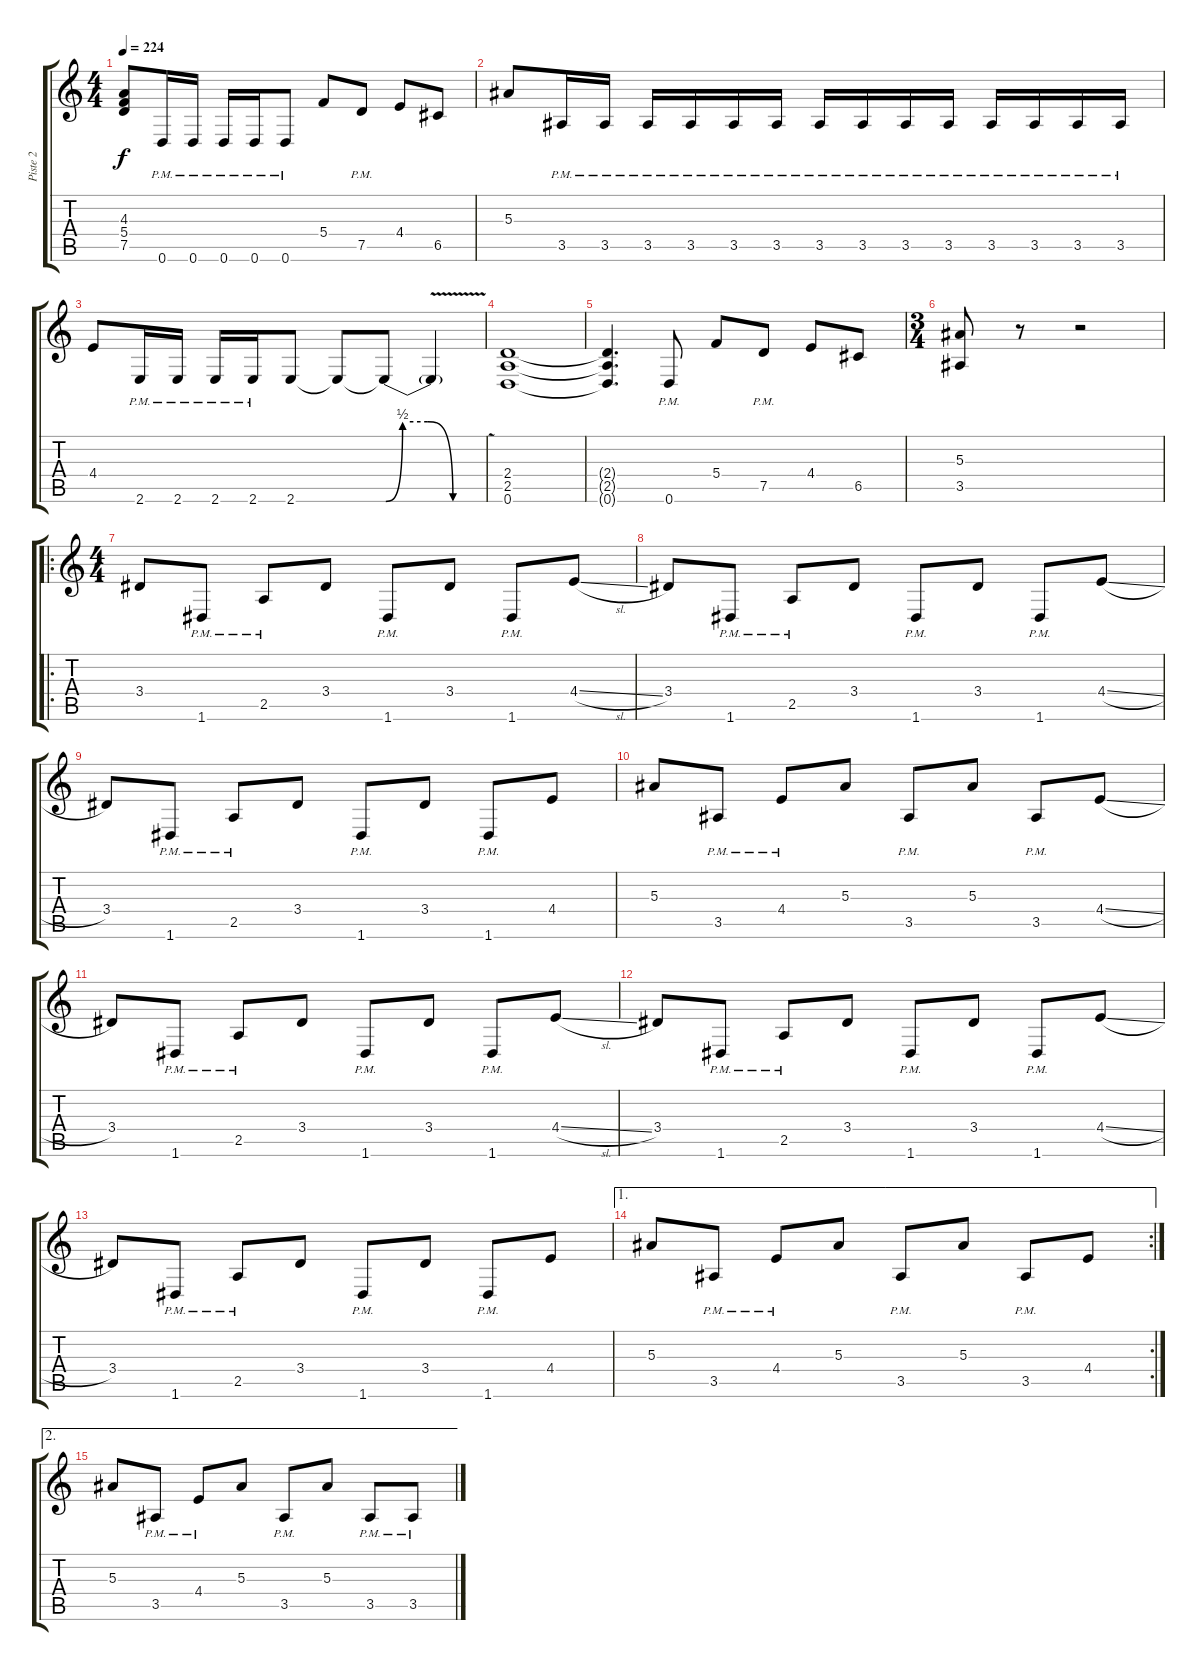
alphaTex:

\track ("Piste 2" "Piste 2") {instrument overdrivenguitar}
\staff {score tabs}
\tuning (D4 A3 F3 C3 G2 D2) {hide}
\ts (4 4)
\tempo 224
\clef g2
\ks c
(4.3 5.4 7.5).8{dy f} 0.6{pm}.16 0.6{pm}.16 0.6{pm}.16 0.6{pm}.16 0.6{pm}.8 5.4.8 7.5{pm}.8 4.4.8 6.5.8 |
5.3.8 3.5{pm}.16 3.5{pm}.16 3.5{pm}.16 3.5{pm}.16 3.5{pm}.16 3.5{pm}.16 3.5{pm}.16 3.5{pm}.16 3.5{pm}.16 3.5{pm}.16 3.5{pm}.16 3.5{pm}.16 3.5{pm}.16 3.5{pm}.16 |
4.4.8 2.6{pm}.16 2.6{pm}.16 2.6{pm}.16 2.6{pm}.16 2.6.8 2.6{t}.8 2.6{be (custom 0 0 10 2 25 2 40 0 60 0) t}.8 2.6{v t}.4 |
(2.4 2.5 0.6).1 |
(2.4{t} 2.5{t} 0.6{t}).4{d} 0.6{pm}.8 5.4.8 7.5{pm}.8 4.4.8 6.5.8 |
\ts (3 4)
(5.3 3.5).8 r.8 r.2 |
\ro
\ts (4 4)
3.4.8 1.6{pm}.8 2.5{pm}.8 3.4.8 1.6{pm}.8 3.4.8 1.6{pm}.8 4.4{sl}.8 |
3.4.8 1.6{pm}.8 2.5{pm}.8 3.4.8 1.6{pm}.8 3.4.8 1.6{pm}.8 4.4{sl}.8 |
3.4.8 1.6{pm}.8 2.5{pm}.8 3.4.8 1.6{pm}.8 3.4.8 1.6{pm}.8 4.4.8 |
5.3.8 3.5{pm}.8 4.4{pm}.8 5.3.8 3.5{pm}.8 5.3.8 3.5{pm}.8 4.4{sl}.8 |
3.4.8 1.6{pm}.8 2.5{pm}.8 3.4.8 1.6{pm}.8 3.4.8 1.6{pm}.8 4.4{sl}.8 |
3.4.8 1.6{pm}.8 2.5{pm}.8 3.4.8 1.6{pm}.8 3.4.8 1.6{pm}.8 4.4{sl}.8 |
3.4.8 1.6{pm}.8 2.5{pm}.8 3.4.8 1.6{pm}.8 3.4.8 1.6{pm}.8 4.4.8 |
\ae 1
\rc 2
5.3.8 3.5{pm}.8 4.4{pm}.8 5.3.8 3.5{pm}.8 5.3.8 3.5{pm}.8 4.4.8 |
\ae 2
5.3.8 3.5{pm}.8 4.4{pm}.8 5.3.8 3.5{pm}.8 5.3.8 3.5{pm}.8 3.5{pm}.8
